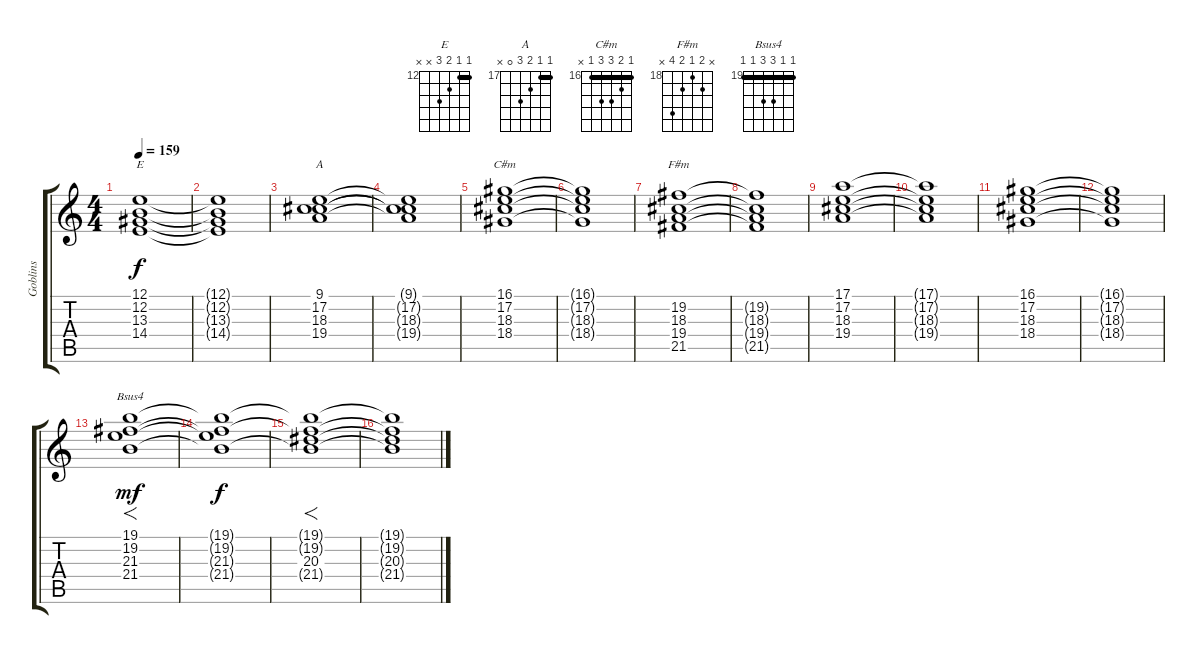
\track ("Goblins" "Goblins") {instrument fx6goblins}
\staff {score tabs}
\tuning (E4 B3 G3 D3 A2 E2) {hide}
\chord ("E" 12 12 13 14 x x) {firstfret 12 barre 12}
\chord ("A" 17 17 18 19 0 x) {firstfret 17 barre 17}
\chord ("C#m" 16 17 18 18 16 x) {firstfret 16 barre 16}
\chord ("F#m" x 19 18 19 21 x) {firstfret 18}
\chord ("Bsus4" 19 19 21 21 19 19) {firstfret 19 barre 19}
\ts (4 4)
\tempo 159
\clef g2
\ks c
(12.1 12.2 13.3 14.4).1{ch "E" dy f} |
(12.1{t} 12.2{t} 13.3{t} 14.4{t}).1 |
(9.1 17.2 18.3 19.4).1{ch "A"} |
(9.1{t} 17.2{t} 18.3{t} 19.4{t}).1 |
(16.1 17.2 18.3 18.4).1{ch "C#m"} |
(16.1{t} 17.2{t} 18.3{t} 18.4{t}).1 |
(19.2 18.3 19.4 21.5).1{ch "F#m"} |
(19.2{t} 18.3{t} 19.4{t} 21.5{t}).1 |
(17.1 17.2 18.3 19.4).1 |
(17.1{t} 17.2{t} 18.3{t} 19.4{t}).1 |
(16.1 17.2 18.3 18.4).1 |
(16.1{t} 17.2{t} 18.3{t} 18.4{t}).1 |
(19.1 19.2 21.3 21.4).1{f ch "Bsus4" dy mf} |
(19.1{t} 19.2{t} 21.3{t} 21.4{t}).1{dy f} |
(19.1{t} 19.2{t} 20.3 21.4{t}).1{f} |
(19.1{t} 19.2{t} 20.3{t} 21.4{t}).1
